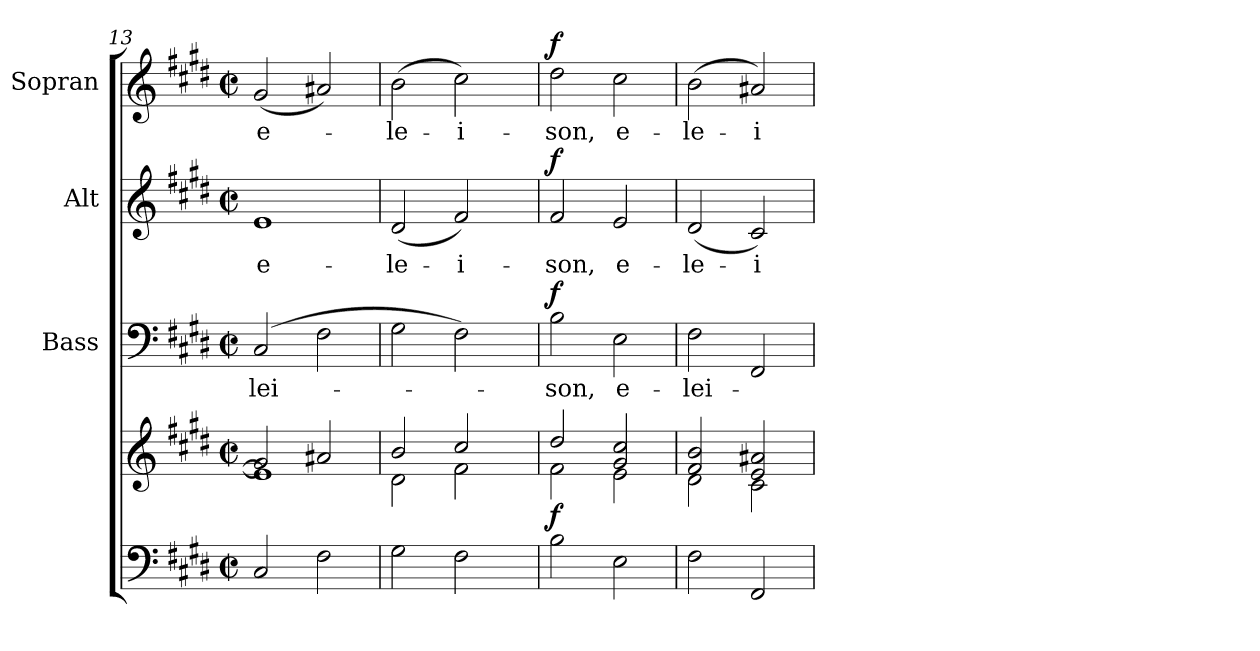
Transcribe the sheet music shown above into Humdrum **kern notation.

**kern	**kern	**dynam	**kern	**text	**dynam	**kern	**text	**dynam	**kern	**text	**dynam
*part4	*part4	*part4	*part3	*part3	*part3	*part2	*part2	*part2	*part1	*part1	*part1
*staff5	*staff4	*staff4/5	*staff3	*staff3	*staff3	*staff2	*staff2	*staff2	*staff1	*staff1	*staff1
*	*	*	*I"Bass	*	*	*I"Alt	*	*	*I"Sopran	*	*
*	*	*	*I'B.	*	*	*I'A.	*	*	*I'S.	*	*
!!LO:PB:g=z
*clefF4	*clefG2	*	*clefF4	*	*	*clefG2	*	*	*clefG2	*	*
*k[f#c#g#d#]	*k[f#c#g#d#]	*	*k[f#c#g#d#]	*	*	*k[f#c#g#d#]	*	*	*k[f#c#g#d#]	*	*
*E:	*E:	*	*E:	*	*	*E:	*	*	*E:	*	*
*M2/2	*M2/2	*	*M2/2	*	*	*M2/2	*	*	*M2/2	*	*
*met(c|)	*met(c|)	*	*met(c|)	*	*	*met(c|)	*	*	*met(c|)	*	*
=13	=13	=13	=13	=13	=13	=13	=13	=13	=13	=13	=13
*	*^	*	*	*	*	*	*	*	*	*	*
!	!	!	!	!	!LO:LY:b	!	!	!LO:LY:b	!	!	!LO:LY:b	!
2C#/	2g#/]	1e]	.	(2C#/	-lei-	.	1e	e-	.	(<2g#/	e-	.
2F#\	2a#X/	.	.	2F#\	.	.	.	.	.	2a#X/)	.	.
=14	=14	=14	=14	=14	=14	=14	=14	=14	=14	=14	=14	=14
!	!	!	!	!	!	!	!	!LO:LY:b	!	!	!LO:LY:b	!
2G#\	2b/	2d#\	.	2G#\	.	.	(<2d#/	-le-	.	(>2b\	-le-	.
!	!	!	!	!	!	!	!	!LO:LY:b	!	!	!LO:LY:b	!
2F#\	2cc#/	2f#\	.	2F#\)	.	.	2f#/)	-i-	.	2cc#\)	-i-	.
=15	=15	=15	=15	=15	=15	=15	=15	=15	=15	=15	=15	=15
!	!	!	!LO:DY:b	!	!LO:LY:b	!LO:DY:a	!	!LO:LY:b	!LO:DY:a	!	!LO:LY:b	!LO:DY:a
2B\	2dd#/	2f#\	f	2B\	-son,	f	2f#/	-son,	f	2dd#\	-son,	f
!	!	!	!	!	!LO:LY:b	!	!	!LO:LY:b	!	!	!LO:LY:b	!
2E\	2g#/ 2cc#/	2e\	.	2E\	e-	.	2e/	e-	.	2cc#\	e-	.
=16	=16	=16	=16	=16	=16	=16	=16	=16	=16	=16	=16	=16
!	!	!	!	!	!LO:LY:b	!	!	!LO:LY:b	!	!	!LO:LY:b	!
2F#\	2f#/ 2b/	2d#\	.	2F#\	-lei-	.	(<2d#/	-le-	.	(>2b\	-le-	.
!	!	!	!	!	!	!	!	!LO:LY:b	!	!	!LO:LY:b	!
2FF#/	2e/ 2a#X/	2c#\	.	2FF#/	.	.	2c#/)	-i-	.	2a#X/)	-i-	.
*	*v	*v	*	*	*	*	*	*	*	*	*	*
=	=	=	=	=	=	=	=	=	=	=	=
*-	*-	*-	*-	*-	*-	*-	*-	*-	*-	*-	*-
